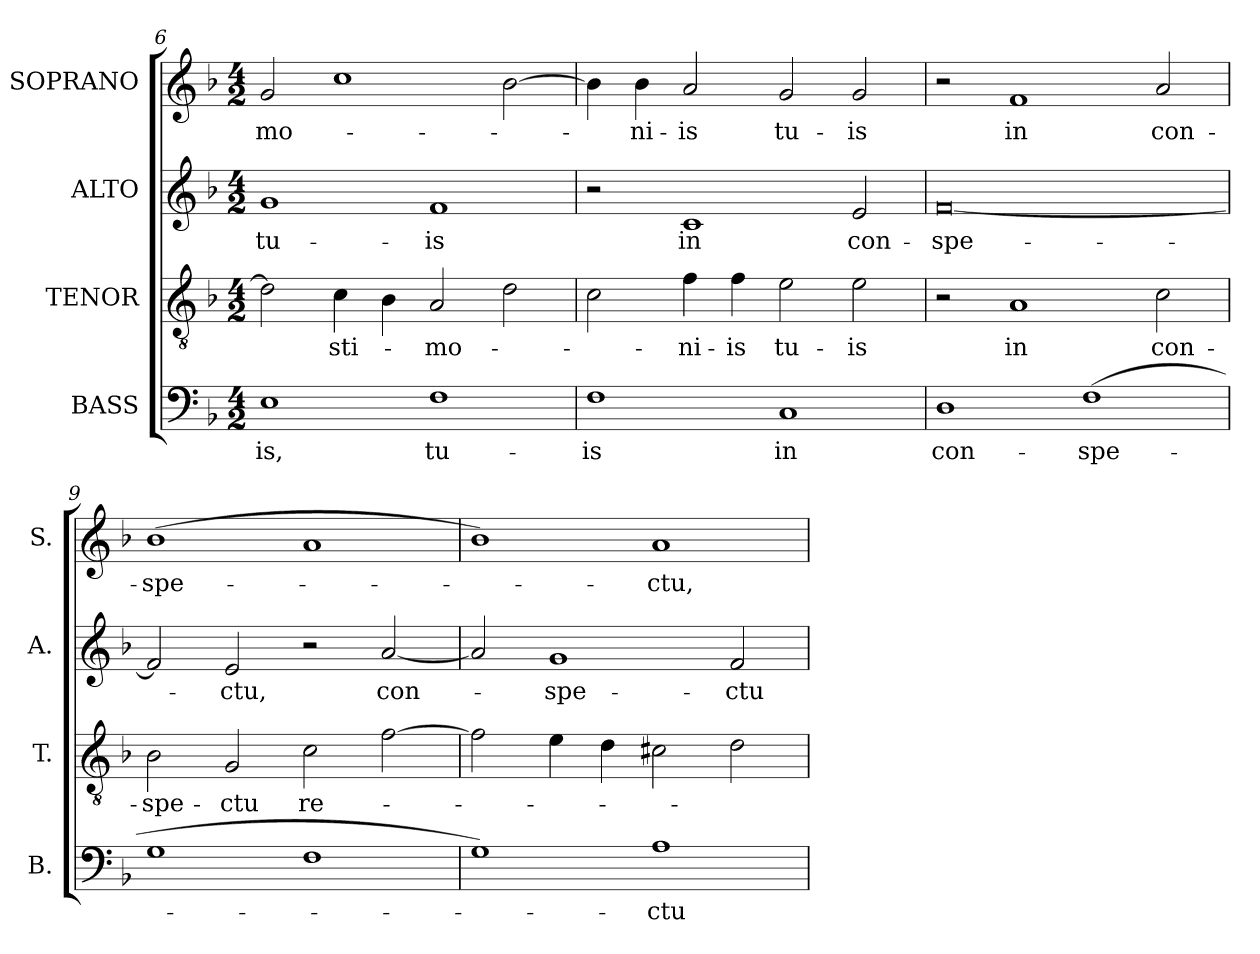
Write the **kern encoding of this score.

**kern	**text	**kern	**text	**kern	**text	**kern	**text
*part4	*part4	*part3	*part3	*part2	*part2	*part1	*part1
*staff4	*staff4	*staff3	*staff3	*staff2	*staff2	*staff1	*staff1
*I"BASS	*	*I"TENOR	*	*I"ALTO	*	*I"SOPRANO	*
*I'B.	*	*I'T.	*	*I'A.	*	*I'S.	*
!!LO:LB:g=z
*clefF4	*	*clefGv2	*	*clefG2	*	*clefG2	*
*	*	*ITrd7c12	*	*	*	*	*
*k[b-]	*	*k[b-]	*	*k[b-]	*	*k[b-]	*
*F:	*	*F:	*	*F:	*	*F:	*
*M4/2	*	*M4/2	*	*M4/2	*	*M4/2	*
=6	=6	=6	=6	=6	=6	=6	=6
!	!LO:LY:b:color=#000000	!	!	!	!	!	!
!	!	!	!	!	!LO:LY:b:color=#000000	!	!
!	!	!	!	!	!	!	!LO:LY:b:color=#000000
1Ei	-is,	2Di\]	.	1gi	tu-	2gi/	-mo-
!	!	!	!LO:LY:b:color=#000000	!	!	!	!
.	.	4Ci\	-sti-	.	.	1cci	.
.	.	4BB-i\	.	.	.	.	.
!	!LO:LY:b:color=#000000	!	!	!	!	!	!
!	!	!	!LO:LY:b:color=#000000	!	!	!	!
!	!	!	!	!	!LO:LY:b:color=#000000	!	!
1Fi	tu-	2AAi/	-mo-	1fi	-is	.	.
.	.	2Di\	.	.	.	[2b-i\	.
=7	=7	=7	=7	=7	=7	=7	=7
!	!LO:LY:b:color=#000000	!	!	!	!	!	!
1Fi	-is	2Ci\	.	2r	.	4b-i\]	.
!	!	!	!	!	!	!	!LO:LY:b:color=#000000
.	.	.	.	.	.	4b-i\	-ni-
!	!	!	!LO:LY:b:color=#000000	!	!	!	!
!	!	!	!	!	!LO:LY:b:color=#000000	!	!
!	!	!	!	!	!	!	!LO:LY:b:color=#000000
.	.	4Fi\	-ni-	1ci	in	2ai/	-is
!	!	!	!LO:LY:b:color=#000000	!	!	!	!
.	.	4Fi\	-is	.	.	.	.
!	!LO:LY:b:color=#000000	!	!	!	!	!	!
!	!	!	!LO:LY:b:color=#000000	!	!	!	!
!	!	!	!	!	!	!	!LO:LY:b:color=#000000
1Ci	in	2Ei\	tu-	.	.	2gi/	tu-
!	!	!	!LO:LY:b:color=#000000	!	!	!	!
!	!	!	!	!	!LO:LY:b:color=#000000	!	!
!	!	!	!	!	!	!	!LO:LY:b:color=#000000
.	.	2Ei\	-is	2ei/	con-	2gi/	-is
=8	=8	=8	=8	=8	=8	=8	=8
!	!LO:LY:b:color=#000000	!	!	!	!	!	!
!	!	!	!	!	!LO:LY:b:color=#000000	!	!
1Di	con-	2r	.	[0fi	-spe-	2r	.
!	!	!	!LO:LY:b:color=#000000	!	!	!	!
!	!	!	!	!	!	!	!LO:LY:b:color=#000000
.	.	1AAi	in	.	.	1fi	in
!	!LO:LY:b:color=#000000	!	!	!	!	!	!
(1Fi	-spe-	.	.	.	.	.	.
!	!	!	!LO:LY:b:color=#000000	!	!	!	!
!	!	!	!	!	!	!	!LO:LY:b:color=#000000
.	.	2Ci\	con-	.	.	2ai/	con-
=9	=9	=9	=9	=9	=9	=9	=9
!	!	!	!LO:LY:b:color=#000000	!	!	!	!
!	!	!	!	!	!	!	!LO:LY:b:color=#000000
1Gi	.	2BB-i\	-spe-	2fi/]	.	(1b-i	-spe-
!	!	!	!LO:LY:b:color=#000000	!	!	!	!
!	!	!	!	!	!LO:LY:b:color=#000000	!	!
.	.	2GGi/	-ctu	2ei/	-ctu,	.	.
!	!	!	!LO:LY:b:color=#000000	!	!	!	!
1Fi	.	2Ci\	re-	2r	.	1ai	.
!	!	!	!	!	!LO:LY:b:color=#000000	!	!
.	.	[2Fi\	.	[2ai/	con-	.	.
=10	=10	=10	=10	=10	=10	=10	=10
1Gi)	.	2Fi\]	.	2ai/]	.	1b-i)	.
!	!	!	!	!	!LO:LY:b:color=#000000	!	!
.	.	4Ei\	.	1gi	-spe-	.	.
.	.	4Di\	.	.	.	.	.
!	!LO:LY:b:color=#000000	!	!	!	!	!	!
!	!	!	!	!	!	!	!LO:LY:b:color=#000000
1Ai	-ctu	2C#Xi\	.	.	.	1ai	-ctu,
!	!	!	!	!	!LO:LY:b:color=#000000	!	!
.	.	2Di\	.	2fi/	-ctu	.	.
=	=	=	=	=	=	=	=
*-	*-	*-	*-	*-	*-	*-	*-
